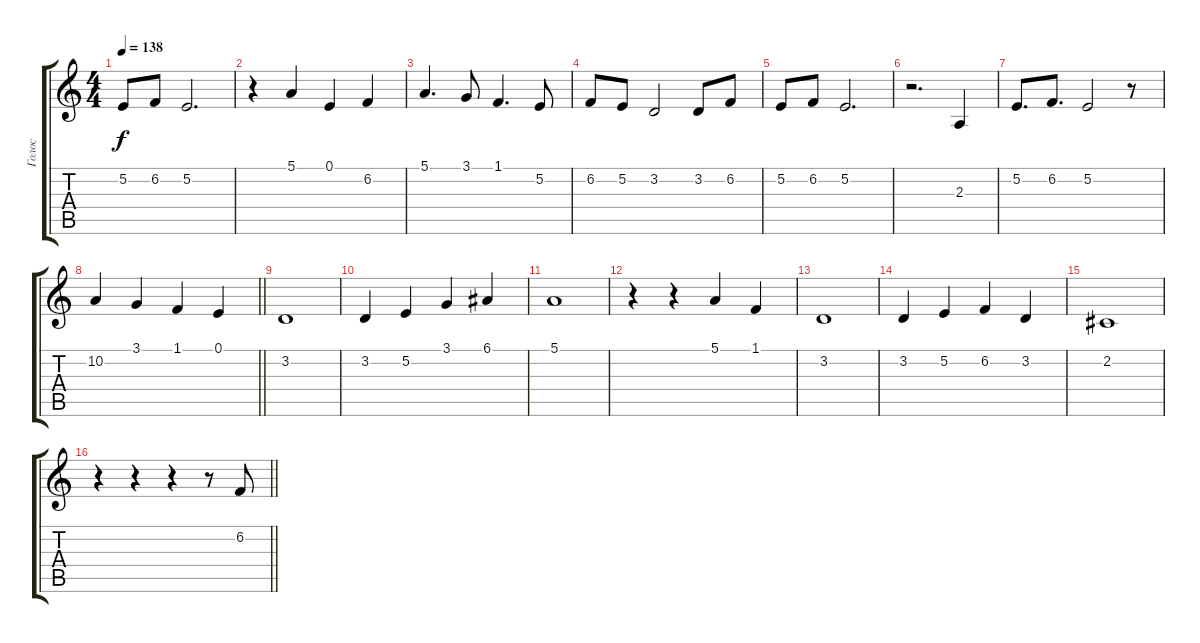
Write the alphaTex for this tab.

\track ("Голос" "Голос") {instrument electricgrandpiano}
\staff {score tabs}
\tuning (E4 B3 G3 D3 A2 E2) {hide}
\ts (4 4)
\tempo 138
\clef g2
\ks c
5.2.8{dy f} 6.2.8 5.2.2{d} |
r.4 5.1.4 0.1.4 6.2.4 |
5.1.4{d} 3.1.8 1.1.4{d} 5.2.8 |
6.2.8 5.2.8 3.2.2 3.2.8 6.2.8 |
5.2.8 6.2.8 5.2.2{d} |
r.2{d} 2.3.4 |
5.2.8{d} 6.2.8{d} 5.2.2 r.8 |
\barLineRight lightlight
10.2.4 3.1.4 1.1.4 0.1.4 |
3.2.1 |
3.2.4 5.2.4 3.1.4 6.1.4 |
5.1.1 |
r.4 r.4 5.1.4 1.1.4 |
3.2.1 |
3.2.4 5.2.4 6.2.4 3.2.4 |
2.2.1 |
\barLineRight lightlight
r.4 r.4 r.4 r.8 6.2.8
